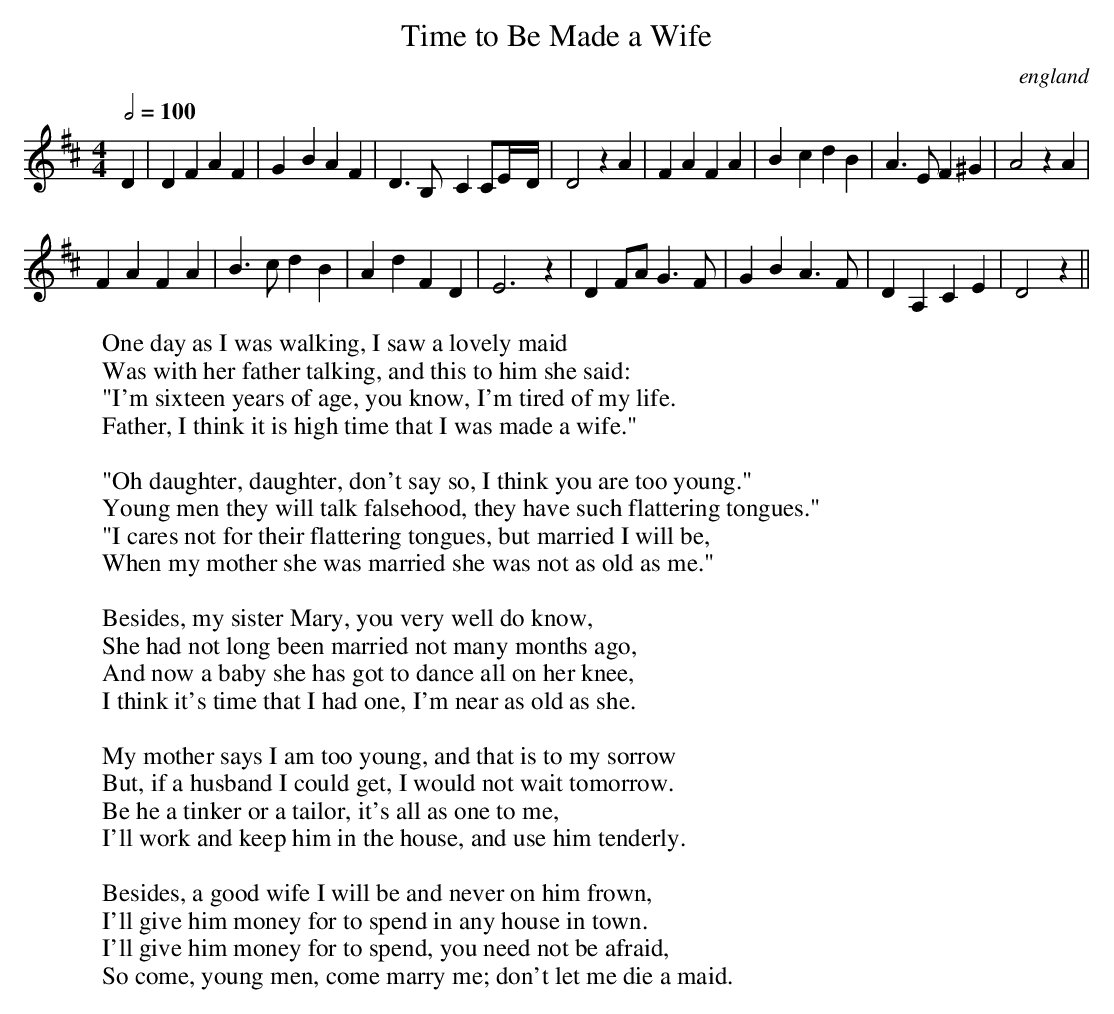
X:1
T:Time to Be Made a Wife
O:england
M:4/4
L:1/8
Q:2/4=100
W:One day as I was walking, I saw a lovely maid
W:Was with her father talking, and this to him she said:
W:"I'm sixteen years of age, you know, I'm tired of my life.
W:Father, I think it is high time that I was made a wife."
W:
W:"Oh daughter, daughter, don't say so, I think you are too young."
W:Young men they will talk falsehood, they have such flattering tongues."
W:"I cares not for their flattering tongues, but married I will be,
W:When my mother she was married she was not as old as me."
W:
W:Besides, my sister Mary, you very well do know,
W:She had not long been married not many months ago,
W:And now a baby she has got to dance all on her knee,
W:I think it's time that I had one, I'm near as old as she.
W:
W:My mother says I am too young, and that is to my sorrow
W:But, if a husband I could get, I would not wait tomorrow.
W:Be he a tinker or a tailor, it's all as one to me,
W:I'll work and keep him in the house, and use him tenderly.
W:
W:Besides, a good wife I will be and never on him frown,
W:I'll give him money for to spend in any house in town.
W:I'll give him money for to spend, you need not be afraid,
W:So come, young men, come marry me; don't let me die a maid.
K:D
D2|\
D2F2 A2F2|G2-B2 A2F2|D3B,- C2CE/-D/|D4 z2A2|\
F2A2 F2A2|B2-c2 d2B2|A3E F2^G2|A4 z2A2|
F2A2 F2A2|B3c d2B2|A2d2 F2D2|E6z2|\
D2FA G3F|G2B2 A3F|D2A,2 C2E2|D4 z2||
W:
W:
W:
W:
